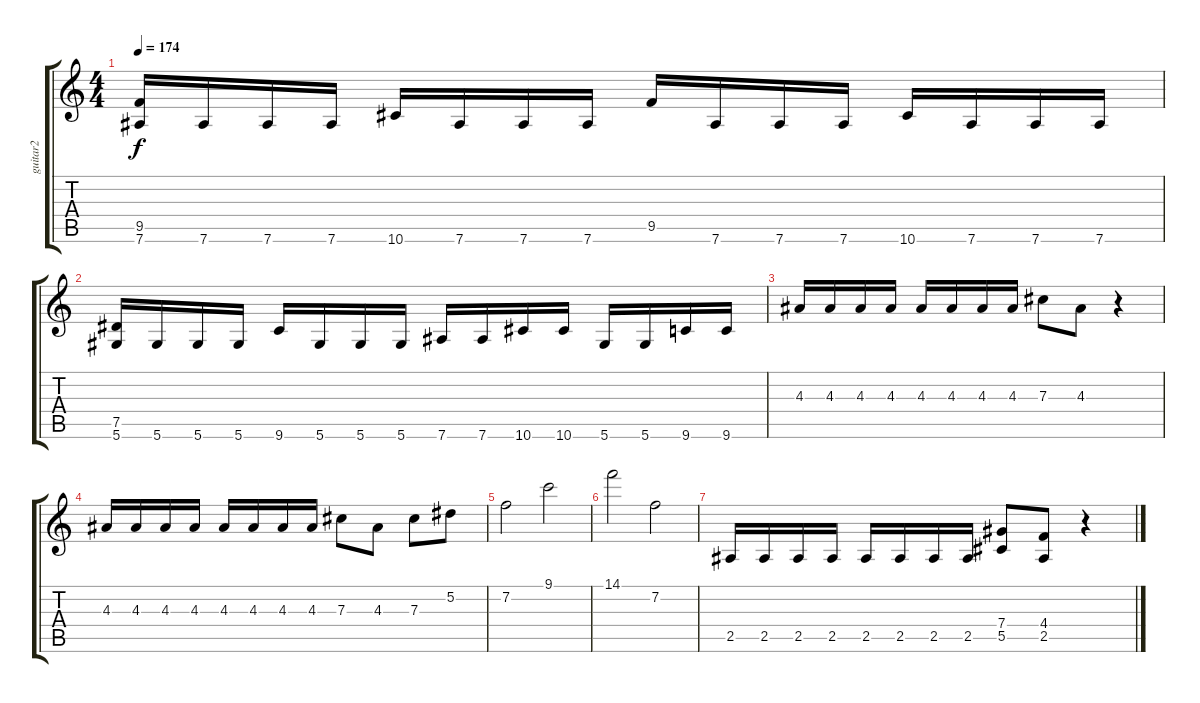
\track ("guitar2" "guitar2") {instrument overdrivenguitar}
\staff {score tabs}
\tuning (Eb4 Bb3 Gb3 Db3 Ab2 Eb2) {hide}
\ts (4 4)
\tempo 174
\clef g2
\ks c
(9.5 7.6).16{dy f} 7.6.16 7.6.16 7.6.16 10.6.16 7.6.16 7.6.16 7.6.16 9.5.16 7.6.16 7.6.16 7.6.16 10.6.16 7.6.16 7.6.16 7.6.16 |
(7.5 5.6).16 5.6.16 5.6.16 5.6.16 9.6.16 5.6.16 5.6.16 5.6.16 7.6.16 7.6.16 10.6.16 10.6.16 5.6.16 5.6.16 9.6.16 9.6.16 |
4.3.16 4.3.16 4.3.16 4.3.16 4.3.16 4.3.16 4.3.16 4.3.16 7.3.8 4.3.8 r.4 |
4.3.16 4.3.16 4.3.16 4.3.16 4.3.16 4.3.16 4.3.16 4.3.16 7.3.8 4.3.8 7.3.8 5.2.8 |
7.2.2 9.1.2 |
14.1.2 7.2.2 |
2.5.16 2.5.16 2.5.16 2.5.16 2.5.16 2.5.16 2.5.16 2.5.16 (7.4 5.5).8 (4.4 2.5).8 r.4
